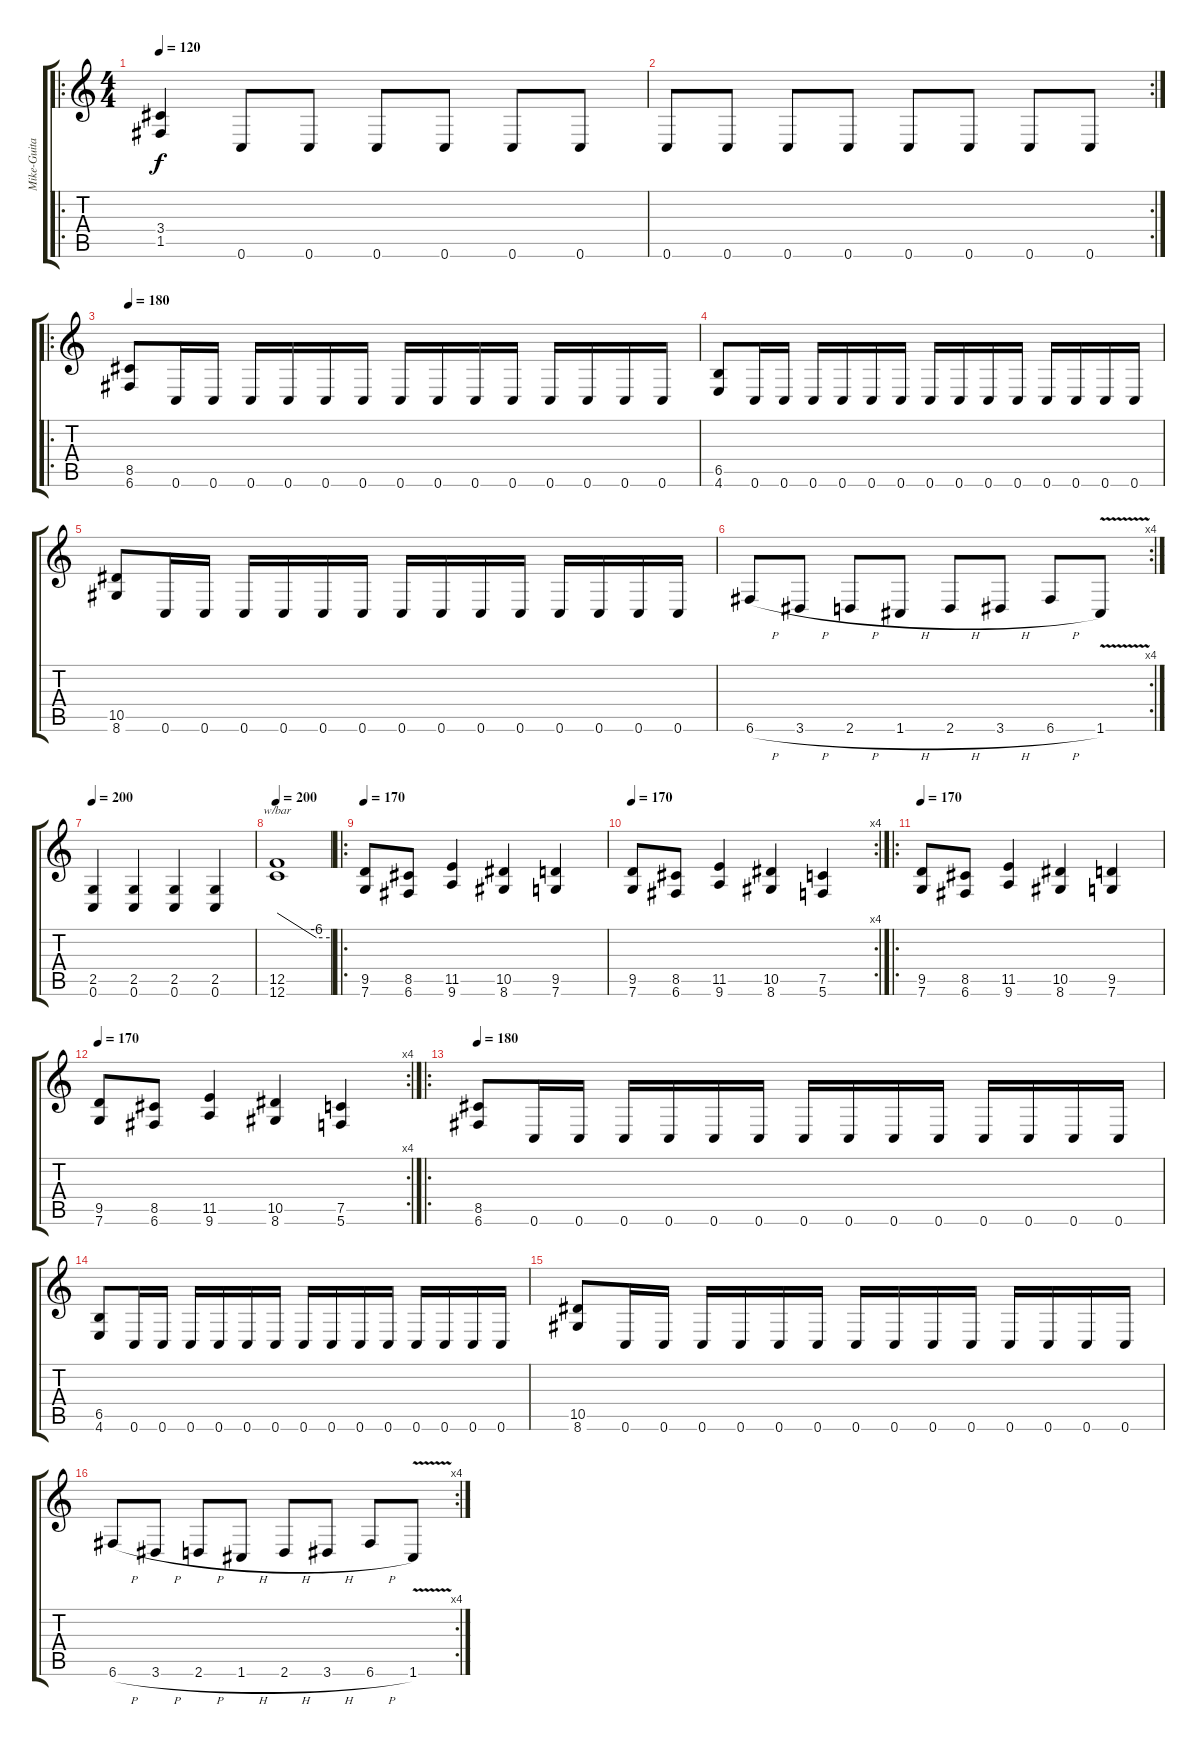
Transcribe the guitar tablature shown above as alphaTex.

\track ("Mike-Guitar" "Mike-Guita") {instrument distortionguitar}
\staff {score tabs}
\tuning (C4 G3 Eb3 Bb2 F2 C2) {hide}
\ro
\ts (4 4)
\tempo 120
\tempo 180
\tempo 120
\clef g2
\ks c
(3.4 1.5).4{dy f instrument distortionguitar} 0.6.8 0.6.8 0.6.8 0.6.8 0.6.8 0.6.8 |
\rc 2
0.6.8 0.6.8 0.6.8 0.6.8 0.6.8 0.6.8 0.6.8 0.6.8 |
\ro
\tempo 180
(8.5 6.6).8 0.6.16 0.6.16 0.6.16 0.6.16 0.6.16 0.6.16 0.6.16 0.6.16 0.6.16 0.6.16 0.6.16 0.6.16 0.6.16 0.6.16 |
(6.5 4.6).8 0.6.16 0.6.16 0.6.16 0.6.16 0.6.16 0.6.16 0.6.16 0.6.16 0.6.16 0.6.16 0.6.16 0.6.16 0.6.16 0.6.16 |
(10.5 8.6).8 0.6.16 0.6.16 0.6.16 0.6.16 0.6.16 0.6.16 0.6.16 0.6.16 0.6.16 0.6.16 0.6.16 0.6.16 0.6.16 0.6.16 |
\rc 4
6.6{h}.8 3.6{h}.8 2.6{h}.8 1.6{h}.8 2.6{h}.8 3.6{h}.8 6.6{h}.8 1.6{v}.8 |
\tempo 200
(2.5 0.6).4 (2.5 0.6).4 (2.5 0.6).4 (2.5 0.6).4 |
\tempo 200
(12.5 12.6).1{tbe (custom default 0 0 45 -24 60 -24)} |
\ro
\tempo 150
\tempo 170
(9.5 7.6).8 (8.5 6.6).8 (11.5 9.6).4 (10.5 8.6).4 (9.5 7.6).4 |
\rc 4
\tempo 170
(9.5 7.6).8 (8.5 6.6).8 (11.5 9.6).4 (10.5 8.6).4 (7.5 5.6).4 |
\ro
\tempo 150
\tempo 170
(9.5 7.6).8 (8.5 6.6).8 (11.5 9.6).4 (10.5 8.6).4 (9.5 7.6).4 |
\rc 4
\tempo 170
(9.5 7.6).8 (8.5 6.6).8 (11.5 9.6).4 (10.5 8.6).4 (7.5 5.6).4 |
\ro
\tempo 180
(8.5 6.6).8 0.6.16 0.6.16 0.6.16 0.6.16 0.6.16 0.6.16 0.6.16 0.6.16 0.6.16 0.6.16 0.6.16 0.6.16 0.6.16 0.6.16 |
(6.5 4.6).8 0.6.16 0.6.16 0.6.16 0.6.16 0.6.16 0.6.16 0.6.16 0.6.16 0.6.16 0.6.16 0.6.16 0.6.16 0.6.16 0.6.16 |
(10.5 8.6).8 0.6.16 0.6.16 0.6.16 0.6.16 0.6.16 0.6.16 0.6.16 0.6.16 0.6.16 0.6.16 0.6.16 0.6.16 0.6.16 0.6.16 |
\rc 4
6.6{h}.8 3.6{h}.8 2.6{h}.8 1.6{h}.8 2.6{h}.8 3.6{h}.8 6.6{h}.8 1.6{v}.8
